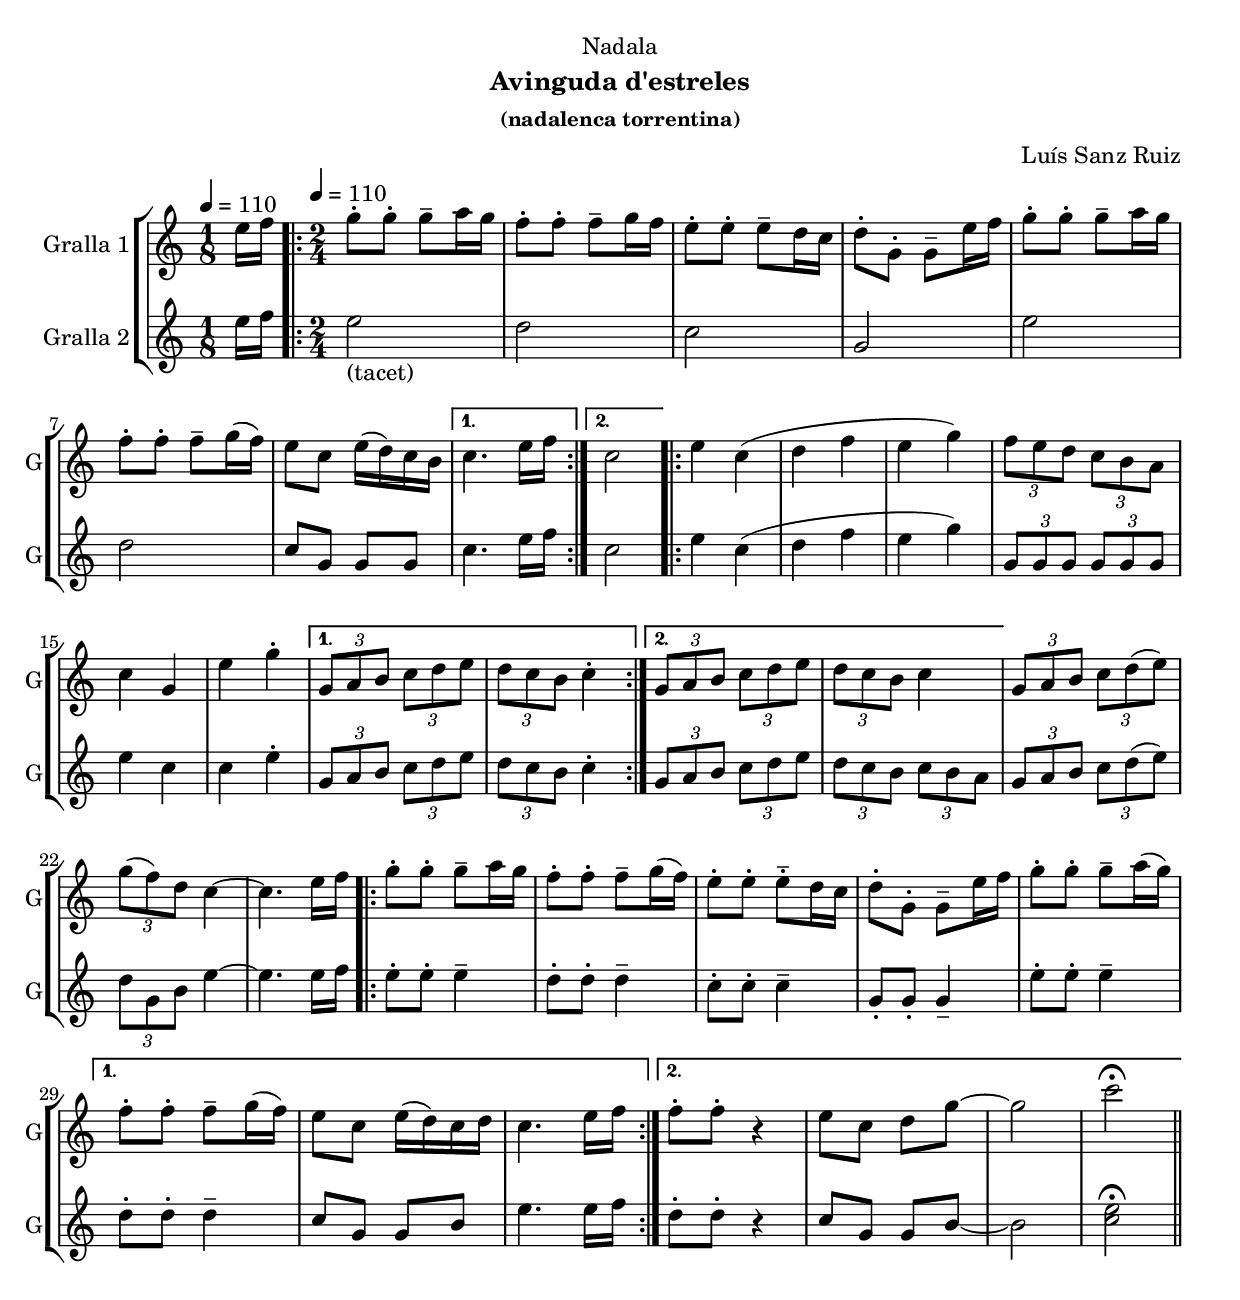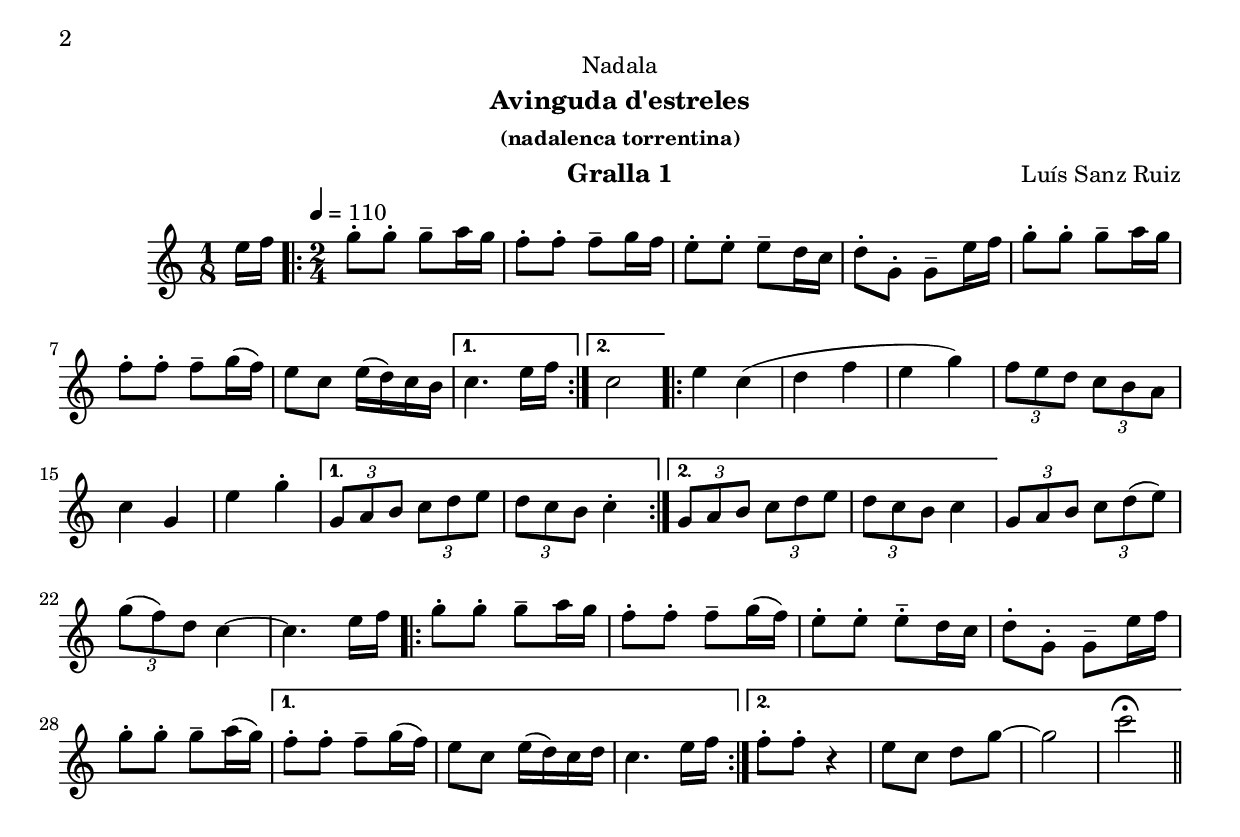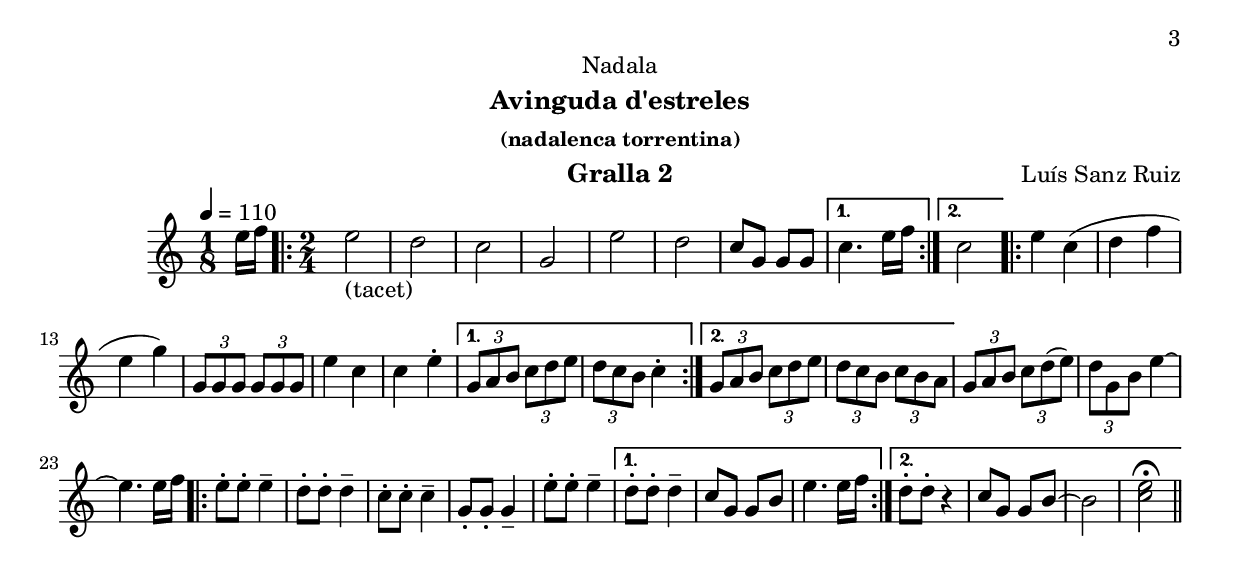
\version "2.16.2"

\header {
  dedication="Nadala"
  title=""
  subtitle="Avinguda d'estreles"
  subsubtitle="(nadalenca torrentina)"
  poet=""
  meter=""
  piece=""
  composer="Luís Sanz Ruiz"
  arranger=""
  opus=""
  instrument=""
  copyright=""
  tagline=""
}

liniaroAa =
\relative e''
{
  \clef treble
  \key c \major
  \time 1/8
  e16 f \tempo 4 = 110  |
  \time 2/4   \repeat volta 2 { g8-. g-. g-- a16 g   |
  f8-. f-. f-- g16 f  |
  e8-. -. e-. -. e-- d16 c  |
  %05
  d8-. -. g,-. -. g-- e'16 f  |
  g8-. g-. g-- a16 g  |
  f8-. f-. f-- g16 ( f )  |
  e8 c e16 ( d ) c b }
  \alternative { { c4. e16 f }
  %10
  { c2 } }
  \repeat volta 2 { e4 c (  |
  d4 f  |
  e4 g )  |
  \times 2/3 { f8 e d } \times 2/3 { c b a }  |
  %15
  c4 g  |
  e'4 g-.  }
  \alternative { { \times 2/3 { g,8 a b } \times 2/3 { c d e }  |
  \times 2/3 { d8 c b } c4-. }
  { \times 2/3 { g8 a b } \times 2/3 { c d e }  |
  %20
  \times 2/3 { d8 c b } c4 } }
  \times 2/3 { g8 a b } \times 2/3 { c d ( e ) } |
  \times 2/3 { g8 ( f ) d } c4 ~  |
  c4. e16 f  |
  \repeat volta 2 { g8-. g-. g-- a16 g   |
  %25
  f8-. f-. f-- g16 ( f )  |
  e8-. e-. -. e-- -. d16 c  |
  d8-. -. g,-. -. g-- e'16 f  |
  g8-. g-. g-- a16 ( g ) }
  \alternative { { f8-. f-. f-- g16 ( f )  |
  %30
  e8 c e16 ( d ) c d  |
  c4. e16 f }
  { f8-. f-. r4  | % kompletite
  e8 c d g ~  |
  g2  |
  %35
  c2\fermata } } \bar "||"
}

liniaroAb =
\relative e''
{
  \tempo 4 = 110
  \clef treble
  \key c \major
  \time 1/8
  e16 f  |
  \time 2/4   \repeat volta 2 { e2 _"(tacet)"  |
  d2  |
  c2  |
  %05
  g2  |
  e'2  |
  d2  |
  c8 g g g }
  \alternative { { c4. e16 f }
  %10
  { c2 } }
  \repeat volta 2 { e4 c (  |
  d4 f  |
  e4 g )  |
  \times 2/3 { g,8 g g } \times 2/3 { g g g }  |
  %15
  e'4 c  |
  c4 e-.  }
  \alternative { { \times 2/3 { g,8 a b } \times 2/3 { c d e }  |
  \times 2/3 { d8 c b } c4-. }
  { \times 2/3 { g8 a b } \times 2/3 { c d e }  |
  %20
  \times 2/3 { d8 c b } \times 2/3 { c b a } } }
  \times 2/3 { g8 a b } \times 2/3 { c d ( e ) } |
  \times 2/3 { d8 g, b } e4 ~  |
  e4. e16 f  |
  \repeat volta 2 { e8-. e-. e4--  |
  %25
  d8-. d-. d4--  |
  c8-. c-. c4--  |
  g8-. g-. g4--  |
  e'8-. e-. e4-- }
  \alternative { { d8-. -. d-. -. d4--  |
  %30
  c8 g g b  |
  e4. e16 f }
  { d8-. d-. r4  | % kompletite
  c8 g g b ~  |
  b2  |
  %35
  <c e>2\fermata } } \bar "||"
}

\bookpart {
  \score {
    \new StaffGroup {
      \override Score.RehearsalMark #'self-alignment-X = #LEFT
      <<
        \new Staff \with {instrumentName = #"Gralla 1" shortInstrumentName = #"G"} \liniaroAa
        \new Staff \with {instrumentName = #"Gralla 2" shortInstrumentName = #"G"} \liniaroAb
      >>
    }
    \layout {}
  }
  \score { \unfoldRepeats
    \new StaffGroup {
      \override Score.RehearsalMark #'self-alignment-X = #LEFT
      <<
        \new Staff \with {instrumentName = #"Gralla 1" shortInstrumentName = #"G"} \liniaroAa
        \new Staff \with {instrumentName = #"Gralla 2" shortInstrumentName = #"G"} \liniaroAb
      >>
    }
    \midi {
      \set Staff.midiInstrument = "oboe"
      \set DrumStaff.midiInstrument = "drums"
    }
  }
}

\bookpart {
  \header {instrument="Gralla 1"}
  \score {
    \new StaffGroup {
      \override Score.RehearsalMark #'self-alignment-X = #LEFT
      <<
        \new Staff \liniaroAa
      >>
    }
    \layout {}
  }
  \score { \unfoldRepeats
    \new StaffGroup {
      \override Score.RehearsalMark #'self-alignment-X = #LEFT
      <<
        \new Staff \liniaroAa
      >>
    }
    \midi {
      \set Staff.midiInstrument = "oboe"
      \set DrumStaff.midiInstrument = "drums"
    }
  }
}

\bookpart {
  \header {instrument="Gralla 2"}
  \score {
    \new StaffGroup {
      \override Score.RehearsalMark #'self-alignment-X = #LEFT
      <<
        \new Staff \liniaroAb
      >>
    }
    \layout {}
  }
  \score { \unfoldRepeats
    \new StaffGroup {
      \override Score.RehearsalMark #'self-alignment-X = #LEFT
      <<
        \new Staff \liniaroAb
      >>
    }
    \midi {
      \set Staff.midiInstrument = "oboe"
      \set DrumStaff.midiInstrument = "drums"
    }
  }
}

